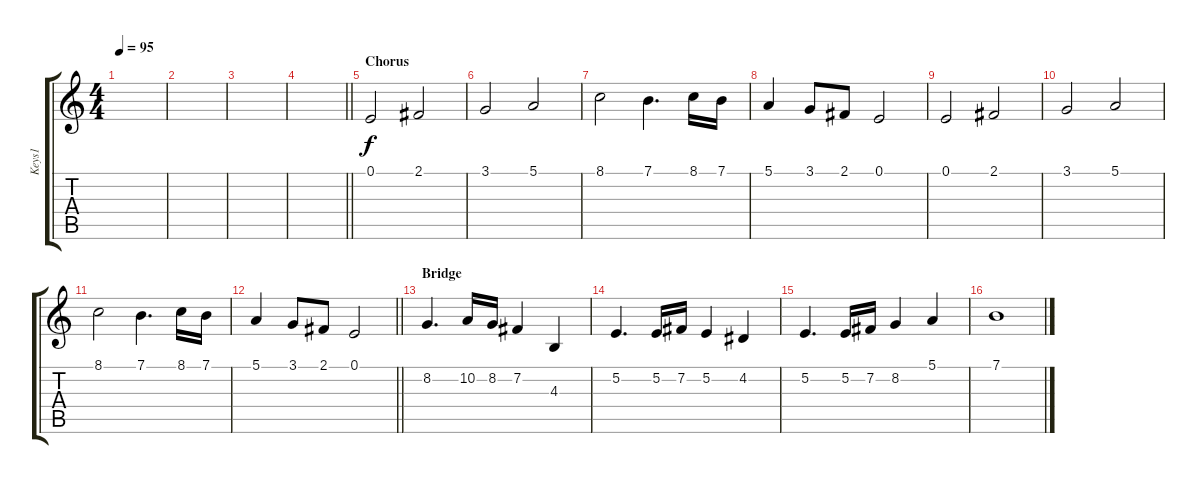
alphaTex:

\track ("Keys1" "Keys1") {instrument stringensemble1}
\staff {score tabs}
\tuning (E4 B3 G3 D3 A2 E2) {hide}
\ts (4 4)
\tempo 95
\clef g2
\ks c
|
|
|
\barLineRight lightlight
|
\section ("" "Chorus")
0.1.2 2.1.2 |
3.1.2 5.1.2 |
8.1.2 7.1.4{d} 8.1.16 7.1.16 |
5.1.4 3.1.8 2.1.8 0.1.2 |
0.1.2 2.1.2 |
3.1.2 5.1.2 |
8.1.2 7.1.4{d} 8.1.16 7.1.16 |
\barLineRight lightlight
5.1.4 3.1.8 2.1.8 0.1.2 |
\section ("" "Bridge")
8.2.4{d} 10.2.16 8.2.16 7.2.4 4.3.4 |
5.2.4{d} 5.2.16 7.2.16 5.2.4 4.2.4 |
5.2.4{d} 5.2.16 7.2.16 8.2.4 5.1.4 |
7.1.1
